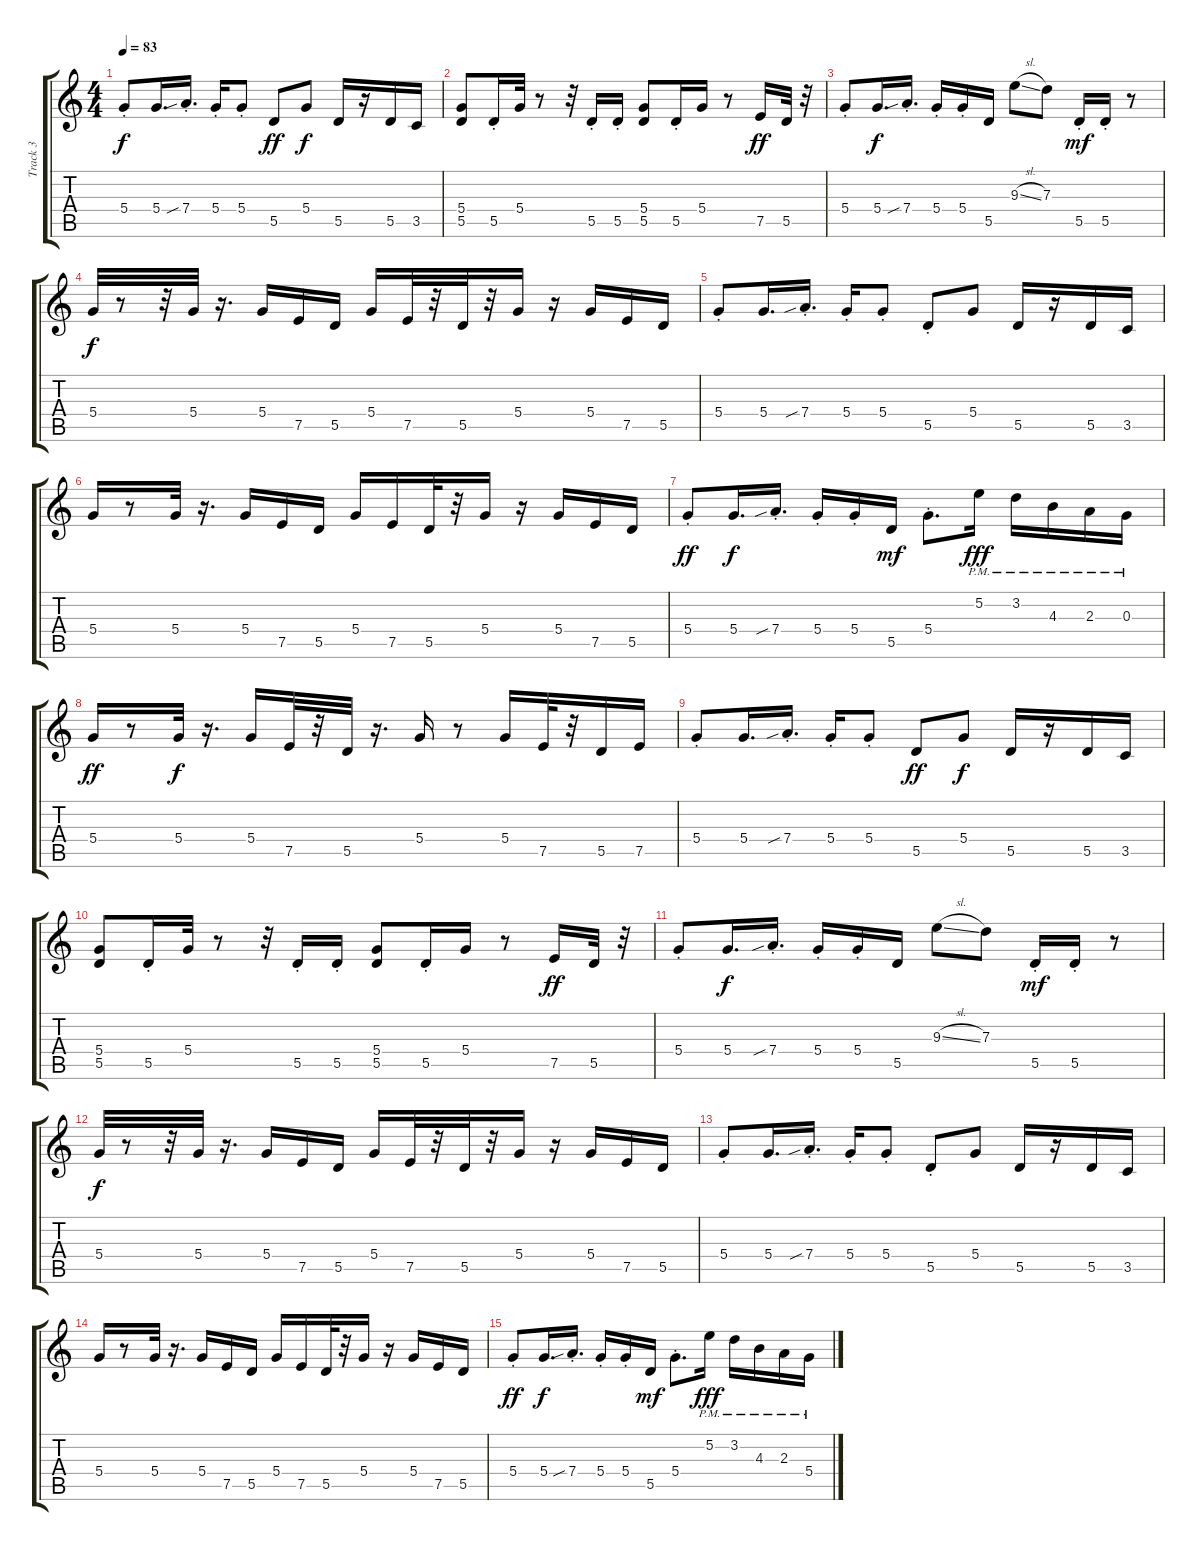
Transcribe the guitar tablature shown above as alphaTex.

\track ("Track 3" "Track 3") {instrument electricguitarclean}
\staff {score tabs}
\tuning (E4 B3 G3 D3 A2 E2) {hide}
\ts (4 4)
\tempo 83
\clef g2
\ks c
5.4{st}.8{dy f} 5.4.16{d} 7.4{sib st}.16{d} 5.4{st}.16 5.4{st}.8 5.5.8{dy ff} 5.4.8{dy f} 5.5.16 r.16 5.5.16 3.5.16 |
(5.4 5.5).8 5.5{st}.16 5.4.32 r.8 r.32 5.5{st}.16 5.5{st}.16 (5.4 5.5).8 5.5{st}.16 5.4.16 r.8 7.5.16{dy ff} 5.5.32 r.32 |
5.4{st}.8 5.4.16{d dy f} 7.4{sib st}.16{d} 5.4{st}.16 5.4{st}.16 5.5.16 9.3{sl}.8 7.3.8 5.5{st}.16{dy mf} 5.5{st}.16 r.8 |
5.4.32{dy f} r.8 r.32 5.4.32 r.16{d} 5.4.16 7.5.16 5.5.16 5.4.16 7.5.32 r.32 5.5.32 r.32 5.4.16 r.16 5.4.16 7.5.16 5.5.16 |
5.4{st}.8 5.4.16{d} 7.4{sib st}.16{d} 5.4{st}.16 5.4{st}.8 5.5{st}.8 5.4.8 5.5.16 r.16 5.5.16 3.5.16 |
5.4.16 r.8 5.4.32 r.16{d} 5.4.16 7.5.16 5.5.16 5.4.16 7.5.16 5.5.32 r.32 5.4.16 r.16 5.4.16 7.5.16 5.5.16 |
5.4{st}.8{dy ff} 5.4.16{d dy f} 7.4{sib st}.16{d} 5.4{st}.16 5.4{st}.16 5.5.16{dy mf} 5.4{st}.8{d} 5.2{pm}.16{dy fff} 3.2{pm}.16 4.3{pm}.16 2.3{pm}.16 0.3{pm}.16 |
5.4.16{dy ff} r.8 5.4.32{dy f} r.16{d} 5.4.16 7.5.32 r.32 5.5.32 r.16{d} 5.4.16 r.8 5.4.16 7.5.32 r.32 5.5.16 7.5.16 |
5.4{st}.8 5.4.16{d} 7.4{sib st}.16{d} 5.4{st}.16 5.4{st}.8 5.5.8{dy ff} 5.4.8{dy f} 5.5.16 r.16 5.5.16 3.5.16 |
(5.4 5.5).8 5.5{st}.16 5.4.32 r.8 r.32 5.5{st}.16 5.5{st}.16 (5.4 5.5).8 5.5{st}.16 5.4.16 r.8 7.5.16{dy ff} 5.5.32 r.32 |
5.4{st}.8 5.4.16{d dy f} 7.4{sib st}.16{d} 5.4{st}.16 5.4{st}.16 5.5.16 9.3{sl}.8 7.3.8 5.5{st}.16{dy mf} 5.5{st}.16 r.8 |
5.4.32{dy f} r.8 r.32 5.4.32 r.16{d} 5.4.16 7.5.16 5.5.16 5.4.16 7.5.32 r.32 5.5.32 r.32 5.4.16 r.16 5.4.16 7.5.16 5.5.16 |
5.4{st}.8 5.4.16{d} 7.4{sib st}.16{d} 5.4{st}.16 5.4{st}.8 5.5{st}.8 5.4.8 5.5.16 r.16 5.5.16 3.5.16 |
5.4.16 r.8 5.4.32 r.16{d} 5.4.16 7.5.16 5.5.16 5.4.16 7.5.16 5.5.32 r.32 5.4.16 r.16 5.4.16 7.5.16 5.5.16 |
5.4{st}.8{dy ff} 5.4.16{d dy f} 7.4{sib st}.16{d} 5.4{st}.16 5.4{st}.16 5.5.16{dy mf} 5.4{st}.8{d} 5.2{pm}.16{dy fff} 3.2{pm}.16 4.3{pm}.16 2.3{pm}.16 5.4{pm}.16
